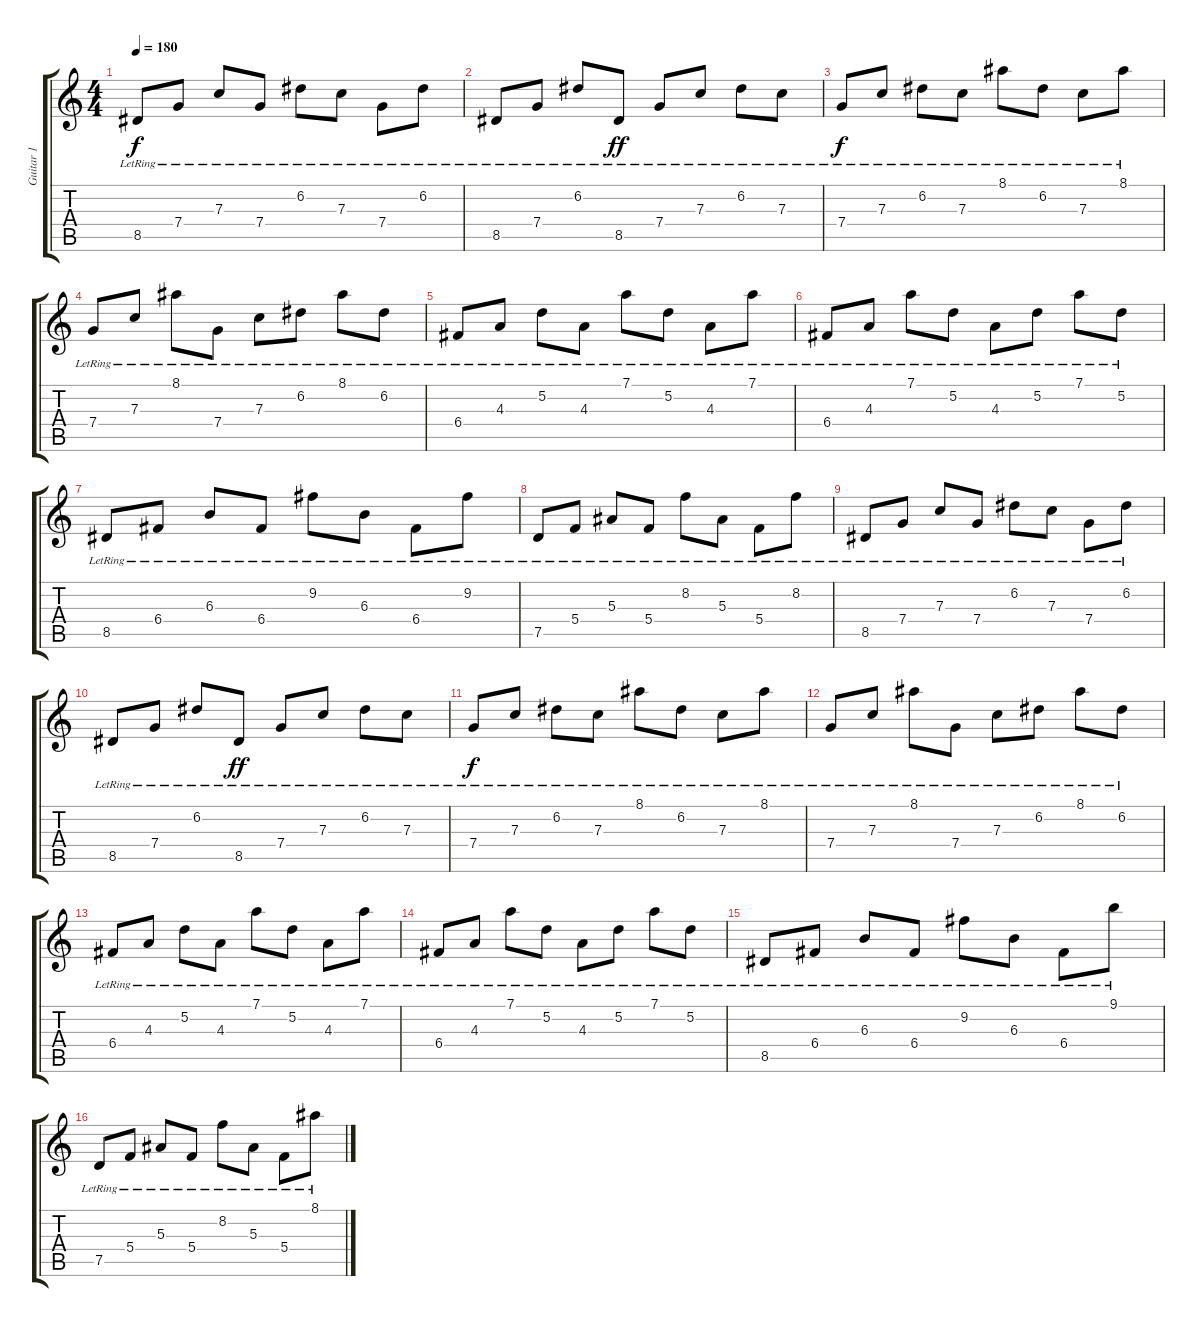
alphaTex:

\track ("Guitar 1" "Guitar 1") {instrument acousticguitarsteel}
\staff {score tabs}
\tuning (D4 A3 F3 C3 G2 D2) {hide}
\ts (4 4)
\tempo 180
\clef g2
\ks c
8.5{lr}.8{dy f} 7.4{lr}.8 7.3{lr}.8 7.4{lr}.8 6.2{lr}.8 7.3{lr}.8 7.4{lr}.8 6.2{lr}.8 |
8.5{lr}.8 7.4{lr}.8 6.2{lr}.8 8.5{lr}.8{dy ff} 7.4{lr}.8 7.3{lr}.8 6.2{lr}.8 7.3{lr}.8 |
7.4{lr}.8{dy f} 7.3{lr}.8 6.2{lr}.8 7.3{lr}.8 8.1{lr}.8 6.2{lr}.8 7.3{lr}.8 8.1{lr}.8 |
7.4{lr}.8 7.3{lr}.8 8.1{lr}.8 7.4{lr}.8 7.3{lr}.8 6.2{lr}.8 8.1{lr}.8 6.2{lr}.8 |
6.4{lr}.8 4.3{lr}.8 5.2{lr}.8 4.3{lr}.8 7.1{lr}.8 5.2{lr}.8 4.3{lr}.8 7.1{lr}.8 |
6.4{lr}.8 4.3{lr}.8 7.1{lr}.8 5.2{lr}.8 4.3{lr}.8 5.2{lr}.8 7.1{lr}.8 5.2{lr}.8 |
8.5{lr}.8 6.4{lr}.8 6.3{lr}.8 6.4{lr}.8 9.2{lr}.8 6.3{lr}.8 6.4{lr}.8 9.2{lr}.8 |
7.5{lr}.8 5.4{lr}.8 5.3{lr}.8 5.4{lr}.8 8.2{lr}.8 5.3{lr}.8 5.4{lr}.8 8.2{lr}.8 |
8.5{lr}.8 7.4{lr}.8 7.3{lr}.8 7.4{lr}.8 6.2{lr}.8 7.3{lr}.8 7.4{lr}.8 6.2{lr}.8 |
8.5{lr}.8 7.4{lr}.8 6.2{lr}.8 8.5{lr}.8{dy ff} 7.4{lr}.8 7.3{lr}.8 6.2{lr}.8 7.3{lr}.8 |
7.4{lr}.8{dy f} 7.3{lr}.8 6.2{lr}.8 7.3{lr}.8 8.1{lr}.8 6.2{lr}.8 7.3{lr}.8 8.1{lr}.8 |
7.4{lr}.8 7.3{lr}.8 8.1{lr}.8 7.4{lr}.8 7.3{lr}.8 6.2{lr}.8 8.1{lr}.8 6.2{lr}.8 |
6.4{lr}.8 4.3{lr}.8 5.2{lr}.8 4.3{lr}.8 7.1{lr}.8 5.2{lr}.8 4.3{lr}.8 7.1{lr}.8 |
6.4{lr}.8 4.3{lr}.8 7.1{lr}.8 5.2{lr}.8 4.3{lr}.8 5.2{lr}.8 7.1{lr}.8 5.2{lr}.8 |
8.5{lr}.8 6.4{lr}.8 6.3{lr}.8 6.4{lr}.8 9.2{lr}.8 6.3{lr}.8 6.4{lr}.8 9.1{lr}.8 |
7.5{lr}.8 5.4{lr}.8 5.3{lr}.8 5.4{lr}.8 8.2{lr}.8 5.3{lr}.8 5.4{lr}.8 8.1{lr}.8
